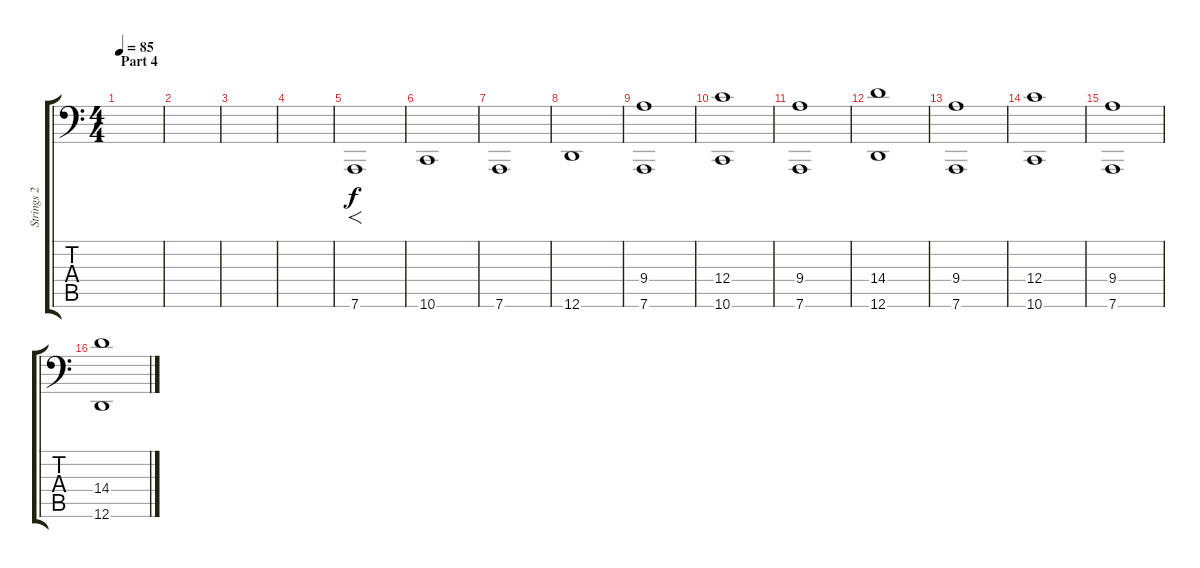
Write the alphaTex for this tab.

\track ("Strings 2" "Strings 2") {instrument stringensemble1}
\staff {score tabs}
\tuning (D4 A3 F3 C3 G1 D1) {hide}
\ts (4 4)
\section ("" "Part 4")
\tempo 85
\clef f4
\ks c
|
|
|
|
7.6.1{f volume 10} |
10.6.1 |
7.6.1 |
12.6.1 |
(9.4 7.6).1 |
(12.4 10.6).1 |
(9.4 7.6).1 |
(14.4 12.6).1 |
(9.4 7.6).1 |
(12.4 10.6).1 |
(9.4 7.6).1 |
(14.4 12.6).1
